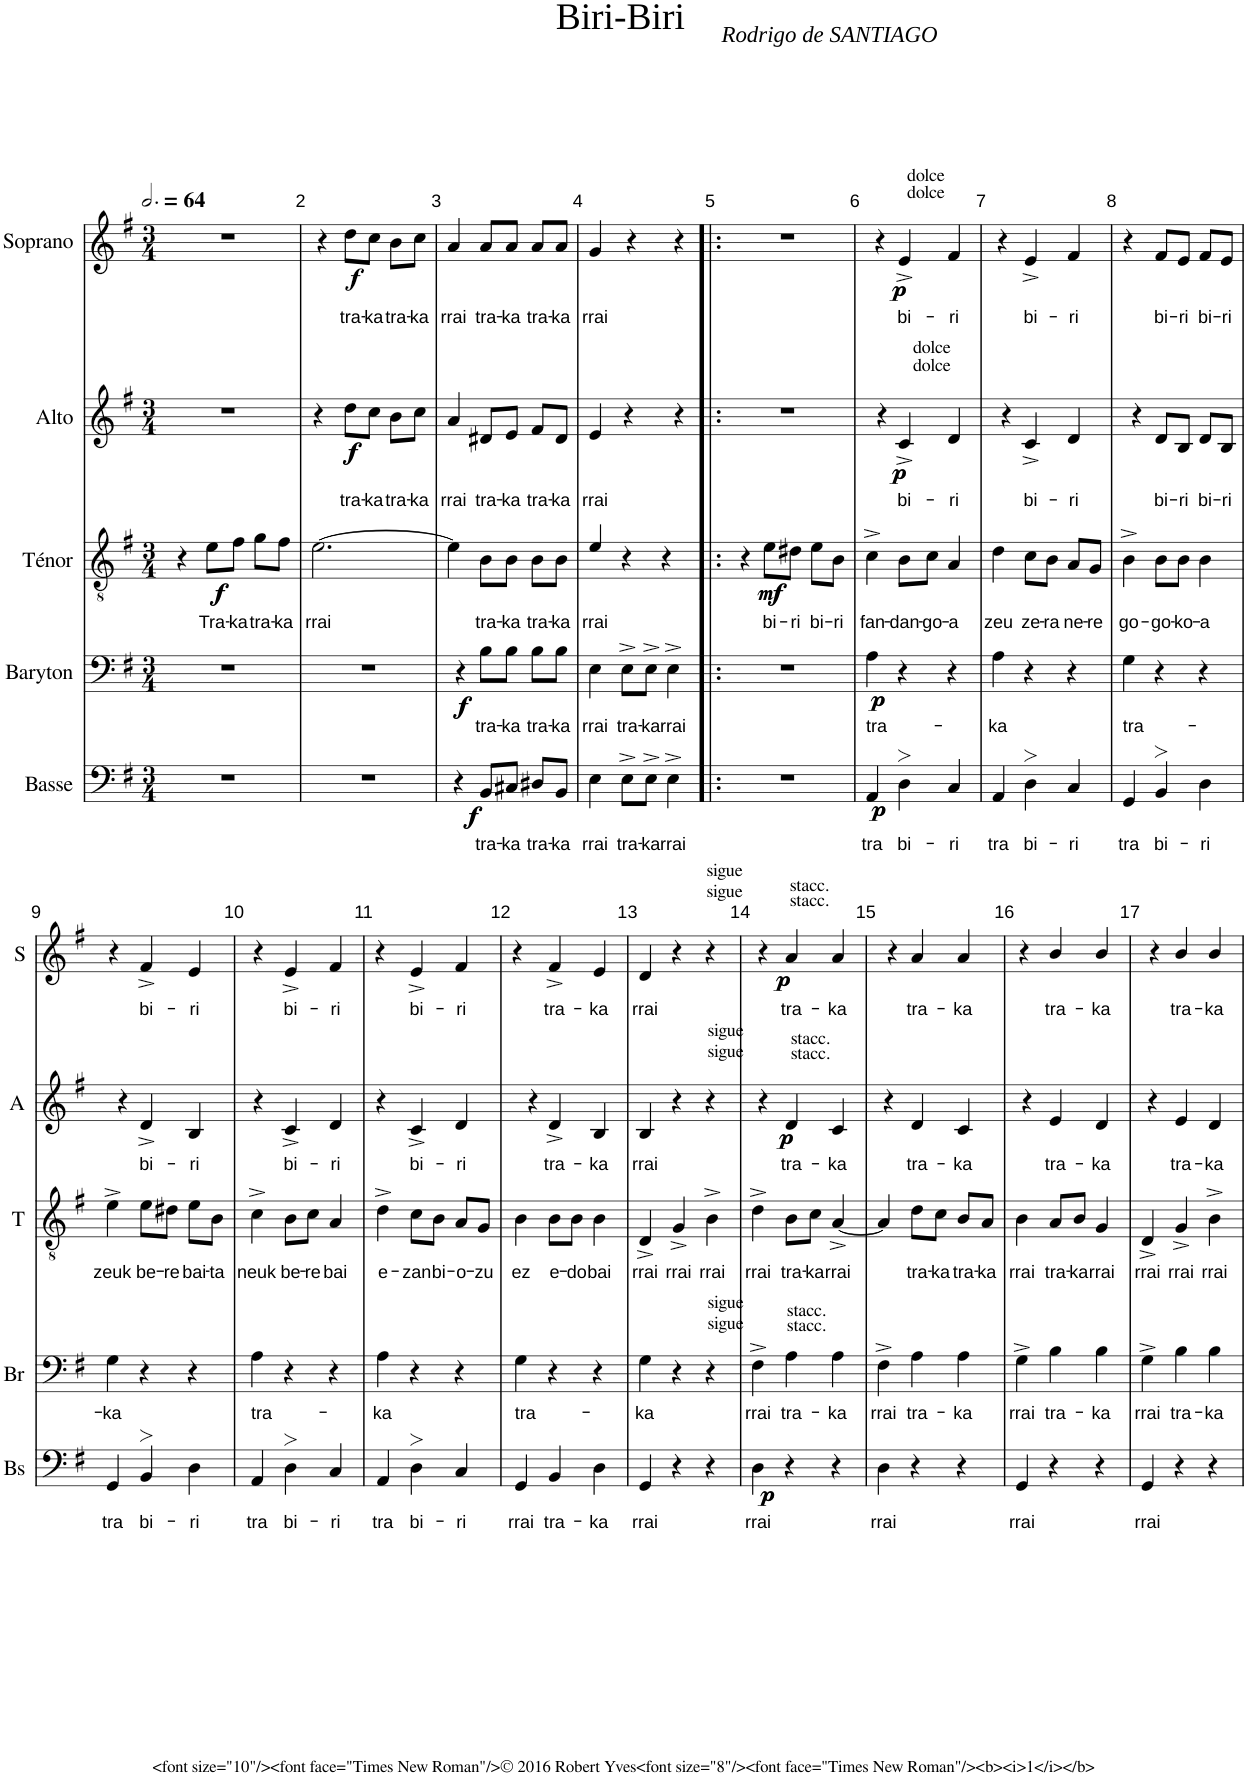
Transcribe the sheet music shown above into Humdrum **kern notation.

**kern	**text	**dynam	**kern	**text	**dynam	**kern	**text	**dynam	**kern	**text	**dynam	**kern	**text	**dynam
*part5	*part5	*part5	*part4	*part4	*part4	*part3	*part3	*part3	*part2	*part2	*part2	*part1	*part1	*part1
*staff5	*staff5	*staff5	*staff4	*staff4	*staff4	*staff3	*staff3	*staff3	*staff2	*staff2	*staff2	*staff1	*staff1	*staff1
*I"Basse	*	*	*I"Baryton	*	*	*I"Ténor	*	*	*I"Alto	*	*	*I"Soprano	*	*
*I'Bs	*	*	*I'Br	*	*	*I'T	*	*	*I'A	*	*	*I'S	*	*
*clefF4	*	*	*clefF4	*	*	*clefGv2	*	*	*clefG2	*	*	*clefG2	*	*
*k[f#]	*	*	*k[f#]	*	*	*k[f#]	*	*	*k[f#]	*	*	*k[f#]	*	*
*G:	*	*	*G:	*	*	*G:	*	*	*G:	*	*	*G:	*	*
*M3/4	*	*	*M3/4	*	*	*M3/4	*	*	*M3/4	*	*	*M3/4	*	*
*MM192	*	*	*MM192	*	*	*MM192	*	*	*MM192	*	*	*MM192	*	*
=1	=1	=1	=1	=1	=1	=1	=1	=1	=1	=1	=1	=1	=1	=1
2.r	.	.	2.r	.	.	4r	.	.	2.r	.	.	2.r	.	.
!	!	!	!	!	!	!	!LO:LY:b	!LO:DY:b	!	!	!	!	!	!
!	!	!	!	!	!	!	!	!LO:DY:n=1:b	!	!	!	!	!	!
.	.	.	.	.	.	8e\L	Tra-	f f	.	.	.	.	.	.
!	!	!	!	!	!	!	!LO:LY:b	!	!	!	!	!	!	!
.	.	.	.	.	.	8f#\J	ka	.	.	.	.	.	.	.
!	!	!	!	!	!	!	!LO:LY:b	!	!	!	!	!	!	!
.	.	.	.	.	.	8g\L	tra-	.	.	.	.	.	.	.
!	!	!	!	!	!	!	!LO:LY:b	!	!	!	!	!	!	!
.	.	.	.	.	.	8f#\J	ka	.	.	.	.	.	.	.
=2	=2	=2	=2	=2	=2	=2	=2	=2	=2	=2	=2	=2	=2	=2
!	!	!	!	!	!	!	!LO:LY:b	!	!	!	!	!	!	!
2.r	.	.	2.r	.	.	[2.e\	rrai	.	4r	.	.	4r	.	.
!	!	!	!	!	!	!	!	!	!	!LO:LY:b	!LO:DY:b	!	!LO:LY:b	!
!	!	!	!	!	!	!	!	!	!	!	!LO:DY:n=1:b	!	!	!LO:DY:b
.	.	.	.	.	.	.	.	.	8dd\L	tra-	f f	8dd\L	tra-	f
!	!	!	!	!	!	!	!	!	!	!LO:LY:b	!	!	!LO:LY:b	!
.	.	.	.	.	.	.	.	.	8cc\J	ka	.	8cc\J	ka	.
!	!	!	!	!	!	!	!	!	!	!LO:LY:b	!	!	!LO:LY:b	!
.	.	.	.	.	.	.	.	.	8b\L	tra-	.	8b\L	tra-	.
!	!	!	!	!	!	!	!	!	!	!LO:LY:b	!	!	!LO:LY:b	!
.	.	.	.	.	.	.	.	.	8cc\J	ka	.	8cc\J	ka	.
=3	=3	=3	=3	=3	=3	=3	=3	=3	=3	=3	=3	=3	=3	=3
!	!	!	!	!	!	!	!	!	!	!LO:LY:b	!	!	!LO:LY:b	!
4r	.	.	4r	.	.	4e\]	.	.	4a/	rrai	.	4a/	rrai	.
!	!LO:LY:b	!LO:DY:b	!	!LO:LY:b	!	!	!LO:LY:b	!	!	!LO:LY:b	!	!	!LO:LY:b	!
!	!	!LO:DY:n=1:b	!	!	!LO:DY:b	!	!	!	!	!	!	!	!	!
!	!	!	!	!	!LO:DY:n=1:b	!	!	!	!	!	!	!	!	!
8BB/L	tra-	f f	8B\L	tra-	f f	8B\L	tra-	.	8d#X/L	tra-	.	8a/L	tra-	.
!	!LO:LY:b	!	!	!LO:LY:b	!	!	!LO:LY:b	!	!	!LO:LY:b	!	!	!LO:LY:b	!
8C#X/J	ka	.	8B\J	ka	.	8B\J	ka	.	8e/J	ka	.	8a/J	ka	.
!	!LO:LY:b	!	!	!LO:LY:b	!	!	!LO:LY:b	!	!	!LO:LY:b	!	!	!LO:LY:b	!
8D#X/L	tra-	.	8B\L	tra-	.	8B\L	tra-	.	8f#/L	tra-	.	8a/L	tra-	.
!	!LO:LY:b	!	!	!LO:LY:b	!	!	!LO:LY:b	!	!	!LO:LY:b	!	!	!LO:LY:b	!
8BB/J	ka	.	8B\J	ka	.	8B\J	ka	.	8d#/J	ka	.	8a/J	ka	.
=4	=4	=4	=4	=4	=4	=4	=4	=4	=4	=4	=4	=4	=4	=4
!	!LO:LY:b	!	!	!LO:LY:b	!	!	!LO:LY:b	!	!	!LO:LY:b	!	!	!LO:LY:b	!
4E\	rrai	.	4E\	rrai	.	4e/	rrai	.	4e/	rrai	.	4g/	rrai	.
!	!LO:LY:b	!	!	!LO:LY:b	!	!	!	!	!	!	!	!	!	!
8E^\L	tra-	.	8E^\L	tra-	.	4r	.	.	4r	.	.	4r	.	.
!	!LO:LY:b	!	!	!LO:LY:b	!	!	!	!	!	!	!	!	!	!
8E^\J	ka	.	8E^\J	ka	.	.	.	.	.	.	.	.	.	.
!	!LO:LY:b	!	!	!LO:LY:b	!	!	!	!	!	!	!	!	!	!
4E^\	rrai	.	4E^\	rrai	.	4r	.	.	4r	.	.	4r	.	.
=5!|:	=5!|:	=5!|:	=5!|:	=5!|:	=5!|:	=5!|:	=5!|:	=5!|:	=5!|:	=5!|:	=5!|:	=5!|:	=5!|:	=5!|:
2.r	.	.	2.r	.	.	4r	.	.	2.r	.	.	2.r	.	.
!	!	!	!	!	!	!	!LO:LY:b	!LO:DY:b	!	!	!	!	!	!
!	!	!	!	!	!	!	!	!LO:DY:n=1:b	!	!	!	!	!	!
.	.	.	.	.	.	8e\L	bi-	mf mf	.	.	.	.	.	.
!	!	!	!	!	!	!	!LO:LY:b	!	!	!	!	!	!	!
.	.	.	.	.	.	8d#X\J	ri	.	.	.	.	.	.	.
!	!	!	!	!	!	!	!LO:LY:b	!	!	!	!	!	!	!
.	.	.	.	.	.	8e\L	bi-	.	.	.	.	.	.	.
!	!	!	!	!	!	!	!LO:LY:b	!	!	!	!	!	!	!
.	.	.	.	.	.	8B\J	ri	.	.	.	.	.	.	.
=6	=6	=6	=6	=6	=6	=6	=6	=6	=6	=6	=6	=6	=6	=6
!	!LO:LY:b	!LO:DY:b	!	!LO:LY:b	!	!	!LO:LY:b	!	!	!	!	!	!	!
!	!	!LO:DY:n=1:b	!	!	!LO:DY:b	!	!	!	!	!	!	!	!	!
!	!	!	!	!	!LO:DY:n=1:b	!	!	!	!	!	!	!	!	!
4AA/	tra	p p	4A\	tra-	p p	4c^\	fan-	.	4r	.	.	4r	.	.
!	!	!	!	!	!	!	!	!	!	!	!	!LO:TX:a:t=dolce	!	!
!	!	!	!	!	!	!	!	!	!	!	!	!LO:TX:a:t=dolce	!	!
!	!	!	!	!	!	!	!	!	!LO:TX:a:t=dolce	!	!	!	!	!
!	!	!	!	!	!	!	!	!	!LO:TX:a:t=dolce	!	!	!	!	!
!	!LO:LY:b	!	!	!	!	!	!LO:LY:b	!	!	!LO:LY:b	!LO:DY:b	!	!LO:LY:b	!
!	!	!	!	!	!	!	!	!	!	!	!LO:DY:n=1:b	!	!	!LO:DY:b
!	!	!	!	!	!	!	!	!	!	!	!	!	!	!LO:DY:n=1:b
4D>\	bi-	.	4r	.	.	8B\L	-dan-	.	4c^/	bi-	p p	4e^/	bi-	p p
!	!	!	!	!	!	!	!LO:LY:b	!	!	!	!	!	!	!
.	.	.	.	.	.	8c\J	-go-	.	.	.	.	.	.	.
!	!LO:LY:b	!	!	!	!	!	!LO:LY:b	!	!	!LO:LY:b	!	!	!LO:LY:b	!
4C/	-ri	.	4r	.	.	4A/	-a	.	4d/	-ri	.	4f#/	-ri	.
=7	=7	=7	=7	=7	=7	=7	=7	=7	=7	=7	=7	=7	=7	=7
!	!LO:LY:b	!	!	!LO:LY:b	!	!	!LO:LY:b	!	!	!	!	!	!	!
4AA/	tra	.	4A\	-ka	.	4d\	zeu	.	4r	.	.	4r	.	.
!	!LO:LY:b	!	!	!	!	!	!LO:LY:b	!	!	!LO:LY:b	!	!	!LO:LY:b	!
4D>\	bi-	.	4r	.	.	8c\L	ze-	.	4c^/	bi-	.	4e^/	bi-	.
!	!	!	!	!	!	!	!LO:LY:b	!	!	!	!	!	!	!
.	.	.	.	.	.	8B\J	-ra	.	.	.	.	.	.	.
!	!LO:LY:b	!	!	!	!	!	!LO:LY:b	!	!	!LO:LY:b	!	!	!LO:LY:b	!
4C/	-ri	.	4r	.	.	8A/L	ne-	.	4d/	-ri	.	4f#/	-ri	.
!	!	!	!	!	!	!	!LO:LY:b	!	!	!	!	!	!	!
.	.	.	.	.	.	8G/J	-re	.	.	.	.	.	.	.
=8	=8	=8	=8	=8	=8	=8	=8	=8	=8	=8	=8	=8	=8	=8
!	!LO:LY:b	!	!	!LO:LY:b	!	!	!LO:LY:b	!	!	!	!	!	!	!
4GG/	tra	.	4G\	tra-	.	4B^\	go-	.	4r	.	.	4r	.	.
!	!LO:LY:b	!	!	!	!	!	!LO:LY:b	!	!	!LO:LY:b	!	!	!LO:LY:b	!
4BB>/	bi-	.	4r	.	.	8B\L	-go-	.	8d/L	bi-	.	8f#/L	bi-	.
!	!	!	!	!	!	!	!LO:LY:b	!	!	!LO:LY:b	!	!	!LO:LY:b	!
.	.	.	.	.	.	8B\J	-ko-	.	8B/J	-ri	.	8e/J	-ri	.
!	!LO:LY:b	!	!	!	!	!	!LO:LY:b	!	!	!LO:LY:b	!	!	!LO:LY:b	!
4D\	-ri	.	4r	.	.	4B\	-a	.	8d/L	bi-	.	8f#/L	bi-	.
!	!	!	!	!	!	!	!	!	!	!LO:LY:b	!	!	!LO:LY:b	!
.	.	.	.	.	.	.	.	.	8B/J	-ri	.	8e/J	-ri	.
!!LO:LB:g=z
=9	=9	=9	=9	=9	=9	=9	=9	=9	=9	=9	=9	=9	=9	=9
!	!LO:LY:b	!	!	!LO:LY:b	!	!	!LO:LY:b	!	!	!	!	!	!	!
4GG/	tra	.	4G\	-ka	.	4e^\	zeuk	.	4r	.	.	4r	.	.
!	!LO:LY:b	!	!	!	!	!	!LO:LY:b	!	!	!LO:LY:b	!	!	!LO:LY:b	!
4BB>/	bi-	.	4r	.	.	8e\L	be-	.	4d^/	bi-	.	4f#^/	bi-	.
!	!	!	!	!	!	!	!LO:LY:b	!	!	!	!	!	!	!
.	.	.	.	.	.	8d#X\J	-re	.	.	.	.	.	.	.
!	!LO:LY:b	!	!	!	!	!	!LO:LY:b	!	!	!LO:LY:b	!	!	!LO:LY:b	!
4D\	-ri	.	4r	.	.	8e\L	bai-	.	4B/	-ri	.	4e/	-ri	.
!	!	!	!	!	!	!	!LO:LY:b	!	!	!	!	!	!	!
.	.	.	.	.	.	8B\J	-ta	.	.	.	.	.	.	.
=10	=10	=10	=10	=10	=10	=10	=10	=10	=10	=10	=10	=10	=10	=10
!	!LO:LY:b	!	!	!LO:LY:b	!	!	!LO:LY:b	!	!	!	!	!	!	!
4AA/	tra	.	4A\	tra-	.	4c^\	neuk	.	4r	.	.	4r	.	.
!	!LO:LY:b	!	!	!	!	!	!LO:LY:b	!	!	!LO:LY:b	!	!	!LO:LY:b	!
4D>\	bi-	.	4r	.	.	8B\L	be-	.	4c^/	bi-	.	4e^/	bi-	.
!	!	!	!	!	!	!	!LO:LY:b	!	!	!	!	!	!	!
.	.	.	.	.	.	8c\J	-re	.	.	.	.	.	.	.
!	!LO:LY:b	!	!	!	!	!	!LO:LY:b	!	!	!LO:LY:b	!	!	!LO:LY:b	!
4C/	-ri	.	4r	.	.	4A/	bai	.	4d/	-ri	.	4f#/	-ri	.
=11	=11	=11	=11	=11	=11	=11	=11	=11	=11	=11	=11	=11	=11	=11
!	!LO:LY:b	!	!	!LO:LY:b	!	!	!LO:LY:b	!	!	!	!	!	!	!
4AA/	tra	.	4A\	-ka	.	4d^\	e-	.	4r	.	.	4r	.	.
!	!LO:LY:b	!	!	!	!	!	!LO:LY:b	!	!	!LO:LY:b	!	!	!LO:LY:b	!
4D>\	bi-	.	4r	.	.	8c\L	-zan	.	4c^/	bi-	.	4e^/	bi-	.
!	!	!	!	!	!	!	!LO:LY:b	!	!	!	!	!	!	!
.	.	.	.	.	.	8B\J	bi-	.	.	.	.	.	.	.
!	!LO:LY:b	!	!	!	!	!	!LO:LY:b	!	!	!LO:LY:b	!	!	!LO:LY:b	!
4C/	-ri	.	4r	.	.	8A/L	-o-	.	4d/	-ri	.	4f#/	-ri	.
!	!	!	!	!	!	!	!LO:LY:b	!	!	!	!	!	!	!
.	.	.	.	.	.	8G/J	-zu	.	.	.	.	.	.	.
=12	=12	=12	=12	=12	=12	=12	=12	=12	=12	=12	=12	=12	=12	=12
!	!LO:LY:b	!	!	!LO:LY:b	!	!	!LO:LY:b	!	!	!	!	!	!	!
4GG/	rrai	.	4G\	tra-	.	4B\	ez	.	4r	.	.	4r	.	.
!	!LO:LY:b	!	!	!	!	!	!LO:LY:b	!	!	!LO:LY:b	!	!	!LO:LY:b	!
4BB/	tra-	.	4r	.	.	8B\L	e-	.	4d^/	tra-	.	4f#^/	tra-	.
!	!	!	!	!	!	!	!LO:LY:b	!	!	!	!	!	!	!
.	.	.	.	.	.	8B\J	-do	.	.	.	.	.	.	.
!	!LO:LY:b	!	!	!	!	!	!LO:LY:b	!	!	!LO:LY:b	!	!	!LO:LY:b	!
4D\	-ka	.	4r	.	.	4B\	bai	.	4B/	-ka	.	4e/	-ka	.
=13	=13	=13	=13	=13	=13	=13	=13	=13	=13	=13	=13	=13	=13	=13
!	!LO:LY:b	!	!	!LO:LY:b	!	!	!LO:LY:b	!	!	!LO:LY:b	!	!	!LO:LY:b	!
4GG/	rrai	.	4G\	-ka	.	4D^/	rrai	.	4B/	rrai	.	4d/	rrai	.
!	!	!	!	!	!	!	!LO:LY:b	!	!	!	!	!	!	!
4r	.	.	4r	.	.	4G^/	rrai	.	4r	.	.	4r	.	.
!	!	!	!	!	!	!	!	!	!	!	!	!LO:TX:a:t=sigue	!	!
!	!	!	!	!	!	!	!	!	!	!	!	!LO:TX:a:t=sigue	!	!
!	!	!	!	!	!	!	!	!	!LO:TX:a:t=sigue	!	!	!	!	!
!	!	!	!	!	!	!	!	!	!LO:TX:a:t=sigue	!	!	!	!	!
!	!	!	!LO:TX:a:t=sigue	!	!	!	!	!	!	!	!	!	!	!
!	!	!	!LO:TX:a:t=sigue	!	!	!	!	!	!	!	!	!	!	!
!	!	!	!	!	!	!	!LO:LY:b	!	!	!	!	!	!	!
4r	.	.	4r	.	.	4B^\	rrai	.	4r	.	.	4r	.	.
=14	=14	=14	=14	=14	=14	=14	=14	=14	=14	=14	=14	=14	=14	=14
!	!	!	!LO:TX:a:t=stacc.	!	!	!	!	!	!	!	!	!	!	!
!	!	!	!LO:TX:a:t=stacc.	!	!	!	!	!	!	!	!	!	!	!
!	!LO:LY:b	!LO:DY:b	!	!LO:LY:b	!	!	!LO:LY:b	!	!	!	!	!	!	!
!	!	!LO:DY:n=1:b	!	!	!	!	!	!	!	!	!	!	!	!
4D\	rrai	p p	4F#^\	rrai	.	4d^\	rrai	.	4r	.	.	4r	.	.
!	!	!	!	!	!	!	!	!	!	!	!	!LO:TX:a:t=stacc.	!	!
!	!	!	!	!	!	!	!	!	!	!	!	!LO:TX:a:t=stacc.	!	!
!	!	!	!	!	!	!	!	!	!LO:TX:a:t=stacc.	!	!	!	!	!
!	!	!	!	!	!	!	!	!	!LO:TX:a:t=stacc.	!	!	!	!	!
!	!	!	!	!LO:LY:b	!	!	!LO:LY:b	!	!	!LO:LY:b	!LO:DY:b	!	!LO:LY:b	!
!	!	!	!	!	!	!	!	!	!	!	!LO:DY:n=1:b	!	!	!LO:DY:b
!	!	!	!	!	!	!	!	!	!	!	!	!	!	!LO:DY:n=1:b
4r	.	.	4A\	tra-	.	8B\L	tra-	.	4d/	tra-	p p	4a/	tra-	p p
!	!	!	!	!	!	!	!LO:LY:b	!	!	!	!	!	!	!
.	.	.	.	.	.	8c\J	-ka	.	.	.	.	.	.	.
!	!	!	!	!LO:LY:b	!	!	!LO:LY:b	!	!	!LO:LY:b	!	!	!LO:LY:b	!
4r	.	.	4A\	-ka	.	[4A^/	rrai	.	4c/	-ka	.	4a/	-ka	.
=15	=15	=15	=15	=15	=15	=15	=15	=15	=15	=15	=15	=15	=15	=15
!	!LO:LY:b	!	!	!LO:LY:b	!	!	!	!	!	!	!	!	!	!
4D\	rrai	.	4F#^\	rrai	.	4A/]	.	.	4r	.	.	4r	.	.
!	!	!	!	!LO:LY:b	!	!	!LO:LY:b	!	!	!LO:LY:b	!	!	!LO:LY:b	!
4r	.	.	4A\	tra-	.	8d\L	tra-	.	4d/	tra-	.	4a/	tra-	.
!	!	!	!	!	!	!	!LO:LY:b	!	!	!	!	!	!	!
.	.	.	.	.	.	8c\J	-ka	.	.	.	.	.	.	.
!	!	!	!	!LO:LY:b	!	!	!LO:LY:b	!	!	!LO:LY:b	!	!	!LO:LY:b	!
4r	.	.	4A\	-ka	.	8B/L	tra-	.	4c/	-ka	.	4a/	-ka	.
!	!	!	!	!	!	!	!LO:LY:b	!	!	!	!	!	!	!
.	.	.	.	.	.	8A/J	-ka	.	.	.	.	.	.	.
=16	=16	=16	=16	=16	=16	=16	=16	=16	=16	=16	=16	=16	=16	=16
!	!LO:LY:b	!	!	!LO:LY:b	!	!	!LO:LY:b	!	!	!	!	!	!	!
4GG/	rrai	.	4G^\	rrai	.	4B\	rrai	.	4r	.	.	4r	.	.
!	!	!	!	!LO:LY:b	!	!	!LO:LY:b	!	!	!LO:LY:b	!	!	!LO:LY:b	!
4r	.	.	4B\	tra-	.	8A/L	tra-	.	4e/	tra-	.	4b/	tra-	.
!	!	!	!	!	!	!	!LO:LY:b	!	!	!	!	!	!	!
.	.	.	.	.	.	8B/J	-ka	.	.	.	.	.	.	.
!	!	!	!	!LO:LY:b	!	!	!LO:LY:b	!	!	!LO:LY:b	!	!	!LO:LY:b	!
4r	.	.	4B\	-ka	.	4G/	rrai	.	4d/	-ka	.	4b/	-ka	.
=17	=17	=17	=17	=17	=17	=17	=17	=17	=17	=17	=17	=17	=17	=17
!	!LO:LY:b	!	!	!LO:LY:b	!	!	!LO:LY:b	!	!	!	!	!	!	!
4GG/	rrai	.	4G^\	rrai	.	4D^/	rrai	.	4r	.	.	4r	.	.
!	!	!	!	!LO:LY:b	!	!	!LO:LY:b	!	!	!LO:LY:b	!	!	!LO:LY:b	!
4r	.	.	4B\	tra-	.	4G^/	rrai	.	4e/	tra-	.	4b/	tra-	.
!	!	!	!	!LO:LY:b	!	!	!LO:LY:b	!	!	!LO:LY:b	!	!	!LO:LY:b	!
4r	.	.	4B\	-ka	.	4B^\	rrai	.	4d/	-ka	.	4b/	-ka	.
=	=	=	=	=	=	=	=	=	=	=	=	=	=	=
*-	*-	*-	*-	*-	*-	*-	*-	*-	*-	*-	*-	*-	*-	*-
